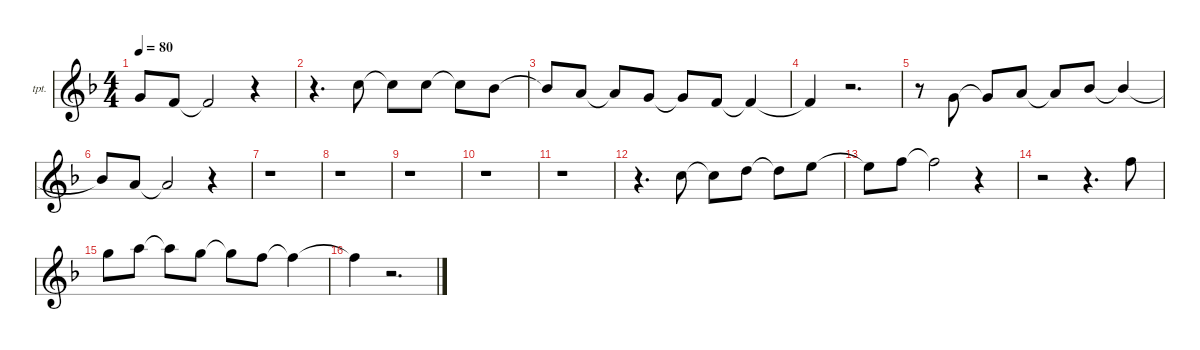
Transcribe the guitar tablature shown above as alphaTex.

\hideDynamics
\bracketExtendMode nobrackets
\firstSystemTrackNameOrientation horizontal
\otherSystemsTrackNameOrientation horizontal
\track ("Trumpet" "tpt.") {instrument trumpet}
\staff {score}
\tuning (E4 B3 G3 D3 A2 E2)
\displaytranspose 2
\ts (4 4)
\tempo 80
\clef g2
\ks dminor
1.1{t acc forcenatural}.8{dy mf beam Up} 4.2{acc forcenatural}.8{beam Up} 4.2{t acc forcenatural}.2{beam Up} r.4{beam Up} |
r.4{d beam Down} 6.1{acc forcenatural}.8{beam Down} 6.1{t acc forcenatural}.8{beam Down} 6.1{acc forcenatural}.8{beam Down} 6.1{t acc forcenatural}.8{beam Down} 4.1{acc b}.8{beam Down} |
4.1{t acc b}.8{beam Up} 3.1{acc forcenatural}.8{beam Up} 3.1{t acc forcenatural}.8{beam Up} 1.1{acc forcenatural}.8{beam Up} 1.1{t acc forcenatural}.8{beam Up} 4.2{acc forcenatural}.8{beam Up} 4.2{t acc forcenatural}.4{beam Up} |
4.2{t acc forcenatural}.4{beam Up} r.2{d beam Up} |
r.8{beam Down} 1.1{acc forcenatural}.8{beam Up} 1.1{t acc forcenatural}.8{beam Up} 3.1{acc forcenatural}.8{beam Up} 3.1{t acc forcenatural}.8{beam Up} 4.1{acc b}.8{beam Up} 4.1{t acc b}.4{beam Up} |
4.1{t acc b}.8{beam Up} 3.1{acc forcenatural}.8{beam Up} 3.1{t acc forcenatural}.2{beam Up} r.4{beam Up} |
r.1{beam Down} |
r.1{beam Down} |
r.1{beam Down} |
r.1{beam Down} |
r.1{beam Down} |
r.4{d beam Down} 6.1{acc forcenatural}.8{beam Down} 6.1{t acc forcenatural}.8{beam Down} 8.1{acc forcenatural}.8{beam Down} 8.1{t acc forcenatural}.8{beam Down} 10.1{acc forcenatural}.8{beam Down} |
10.1{t acc forcenatural}.8{beam Down} 11.1{acc forcenatural}.8{beam Down} 11.1{t acc forcenatural}.2{beam Down} r.4{beam Down} |
r.2{beam Down} r.4{d beam Down} 11.1{acc forcenatural}.8{beam Down} |
13.1{acc forcenatural}.8{beam Down} 15.1{acc forcenatural}.8{beam Down} 15.1{t acc forcenatural}.8{beam Down} 13.1{acc forcenatural}.8{beam Down} 13.1{t acc forcenatural}.8{beam Down} 11.1{acc forcenatural}.8{beam Down} 11.1{t acc forcenatural}.4{beam Down} |
11.1{t acc forcenatural}.4{beam Down} r.2{d beam Down}
